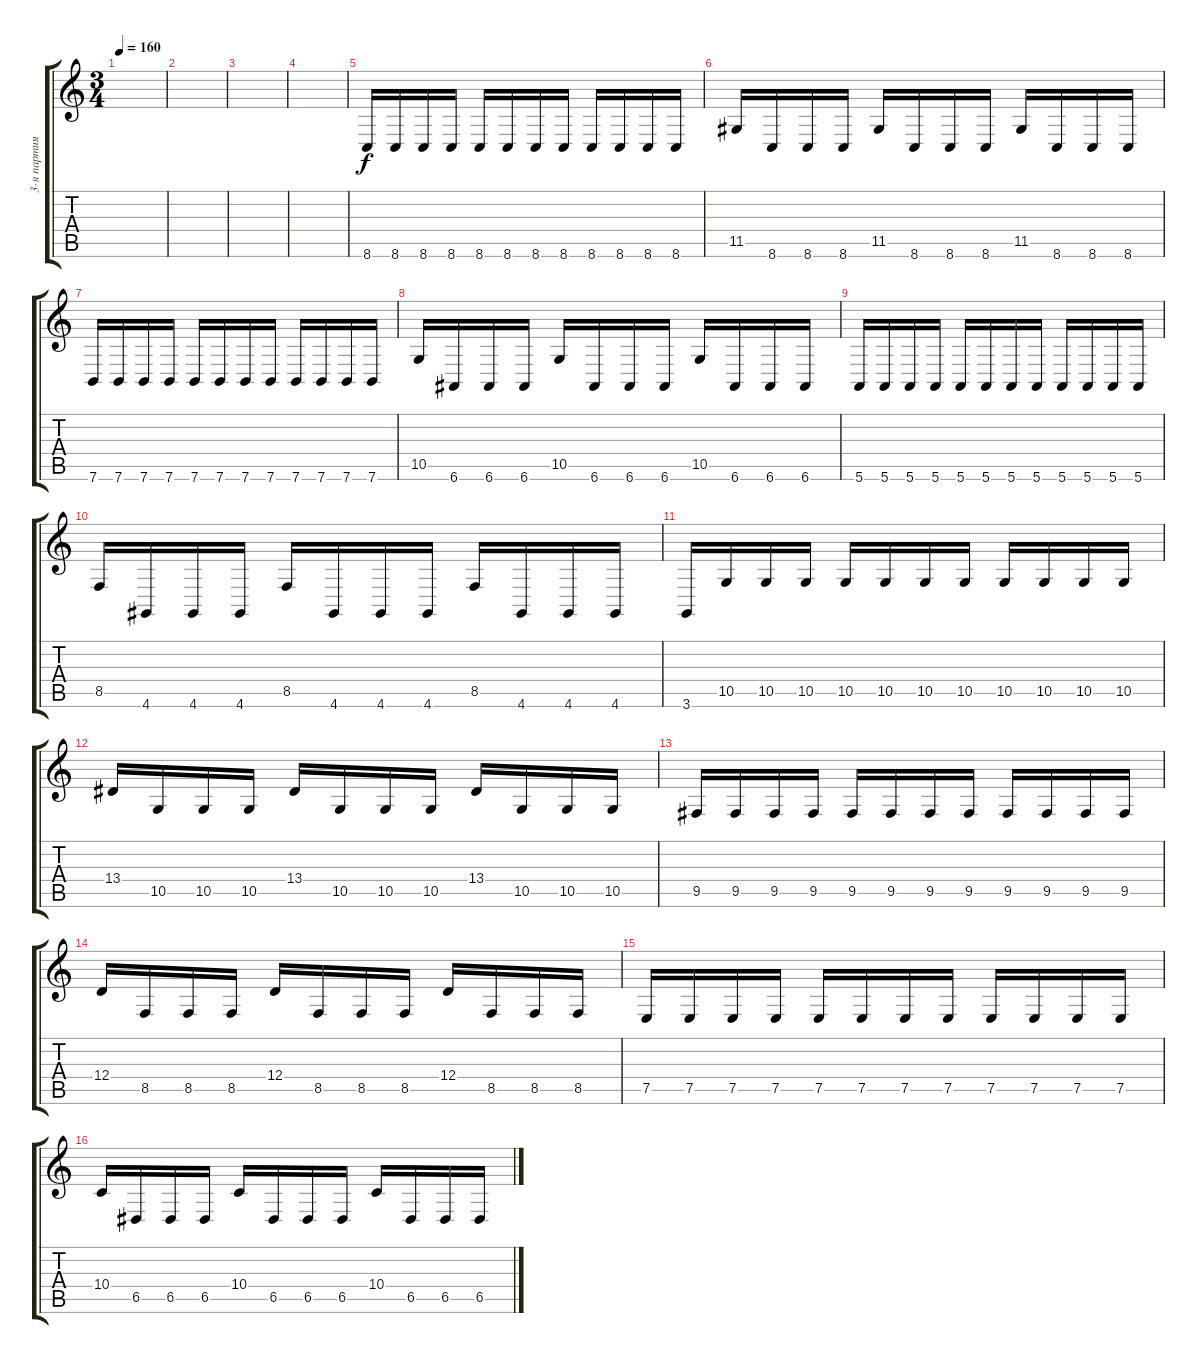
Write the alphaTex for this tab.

\track ("3-я партия by Alto" "3-я партия") {instrument lead1square}
\staff {score tabs}
\tuning (E4 B3 G3 D3 A2 E2) {hide}
\ts (3 4)
\tempo 160
\clef g2
\ks c
|
|
|
|
8.6.16 8.6.16 8.6.16 8.6.16 8.6.16 8.6.16 8.6.16 8.6.16 8.6.16 8.6.16 8.6.16 8.6.16 |
11.5.16 8.6.16 8.6.16 8.6.16 11.5.16 8.6.16 8.6.16 8.6.16 11.5.16 8.6.16 8.6.16 8.6.16 |
7.6.16 7.6.16 7.6.16 7.6.16 7.6.16 7.6.16 7.6.16 7.6.16 7.6.16 7.6.16 7.6.16 7.6.16 |
10.5.16 6.6.16 6.6.16 6.6.16 10.5.16 6.6.16 6.6.16 6.6.16 10.5.16 6.6.16 6.6.16 6.6.16 |
5.6.16 5.6.16 5.6.16 5.6.16 5.6.16 5.6.16 5.6.16 5.6.16 5.6.16 5.6.16 5.6.16 5.6.16 |
8.5.16 4.6.16 4.6.16 4.6.16 8.5.16 4.6.16 4.6.16 4.6.16 8.5.16 4.6.16 4.6.16 4.6.16 |
3.6.16 10.5.16 10.5.16 10.5.16 10.5.16 10.5.16 10.5.16 10.5.16 10.5.16 10.5.16 10.5.16 10.5.16 |
13.4.16 10.5.16 10.5.16 10.5.16 13.4.16 10.5.16 10.5.16 10.5.16 13.4.16 10.5.16 10.5.16 10.5.16 |
9.5.16 9.5.16 9.5.16 9.5.16 9.5.16 9.5.16 9.5.16 9.5.16 9.5.16 9.5.16 9.5.16 9.5.16 |
12.4.16 8.5.16 8.5.16 8.5.16 12.4.16 8.5.16 8.5.16 8.5.16 12.4.16 8.5.16 8.5.16 8.5.16 |
7.5.16 7.5.16 7.5.16 7.5.16 7.5.16 7.5.16 7.5.16 7.5.16 7.5.16 7.5.16 7.5.16 7.5.16 |
10.4.16 6.5.16 6.5.16 6.5.16 10.4.16 6.5.16 6.5.16 6.5.16 10.4.16 6.5.16 6.5.16 6.5.16
